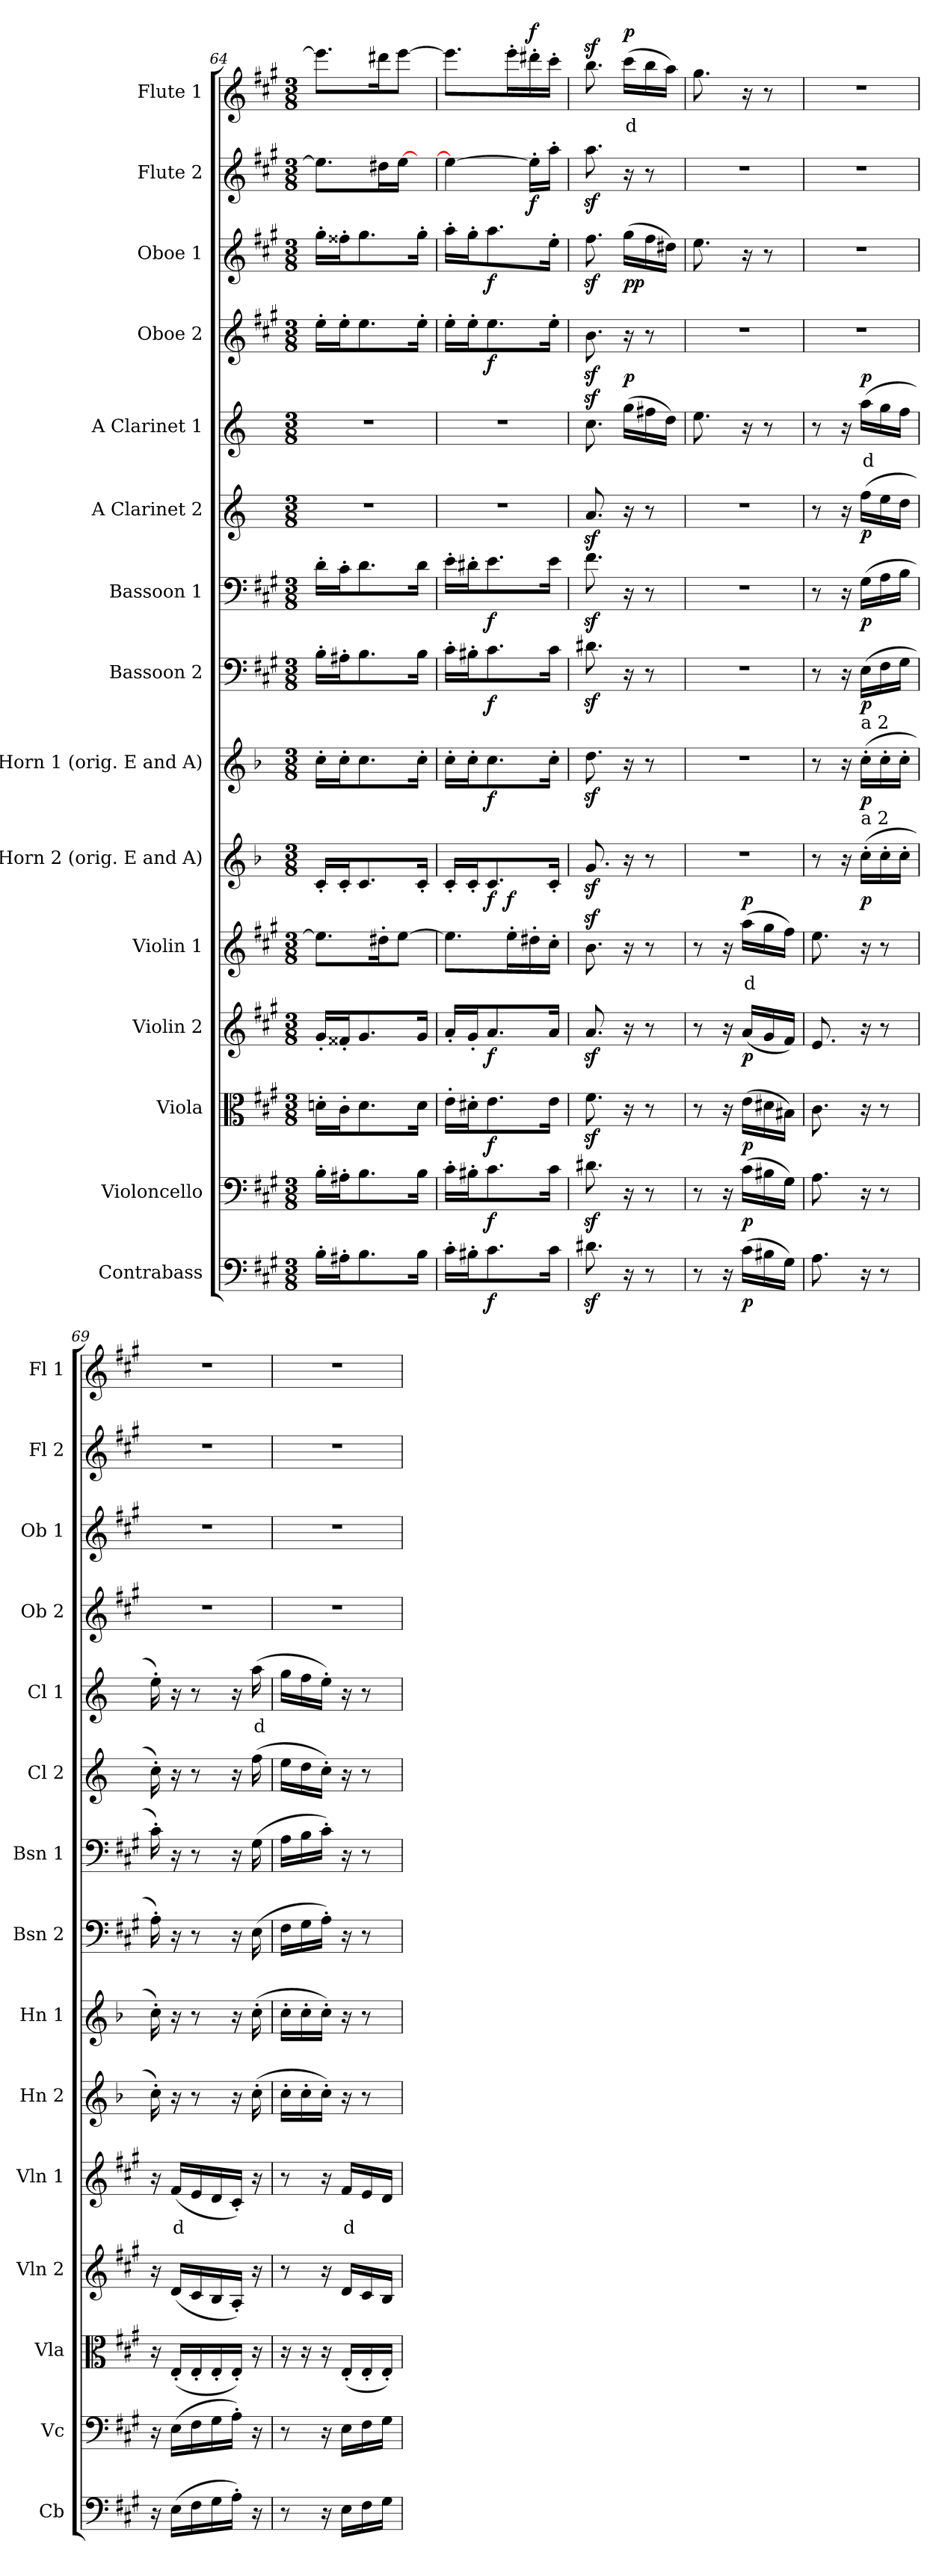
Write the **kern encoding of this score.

**kern	**dynam	**kern	**dynam	**kern	**dynam	**kern	**dynam	**kern	**text	**dynam	**kern	**dynam	**kern	**dynam	**kern	**dynam	**kern	**dynam	**kern	**dynam	**kern	**text	**dynam	**kern	**dynam	**kern	**dynam	**kern	**dynam	**kern	**text	**dynam
*part15	*part15	*part14	*part14	*part13	*part13	*part12	*part12	*part11	*part11	*part11	*part10	*part10	*part9	*part9	*part8	*part8	*part7	*part7	*part6	*part6	*part5	*part5	*part5	*part4	*part4	*part3	*part3	*part2	*part2	*part1	*part1	*part1
*staff15	*staff15	*staff14	*staff14	*staff13	*staff13	*staff12	*staff12	*staff11	*staff11	*staff11	*staff10	*staff10	*staff9	*staff9	*staff8	*staff8	*staff7	*staff7	*staff6	*staff6	*staff5	*staff5	*staff5	*staff4	*staff4	*staff3	*staff3	*staff2	*staff2	*staff1	*staff1	*staff1
*I"Contrabass	*	*I"Violoncello	*	*I"Viola	*	*I"Violin 2	*	*I"Violin 1	*	*	*I"E Horn 2 (orig. E and A)	*	*I"E Horn 1 (orig. E and A)	*	*I"Bassoon 2	*	*I"Bassoon 1	*	*I"A Clarinet 2	*	*I"A Clarinet 1	*	*	*I"Oboe 2	*	*I"Oboe 1	*	*I"Flute 2	*	*I"Flute 1	*	*
*I'Cb	*	*I'Vc	*	*I'Vla	*	*I'Vln 2	*	*I'Vln 1	*	*	*I'Hn 2	*	*I'Hn 1	*	*I'Bsn 2	*	*I'Bsn 1	*	*I'Cl 2	*	*I'Cl 1	*	*	*I'Ob 2	*	*I'Ob 1	*	*I'Fl 2	*	*I'Fl 1	*	*
*clefF4	*	*clefF4	*	*clefC3	*	*clefG2	*	*clefG2	*	*	*clefG2	*	*clefG2	*	*clefF4	*	*clefF4	*	*clefG2	*	*clefG2	*	*	*clefG2	*	*clefG2	*	*clefG2	*	*clefG2	*	*
*ITrd7c12	*	*	*	*	*	*	*	*	*	*	*ITrd5c8	*	*ITrd5c8	*	*	*	*	*	*ITrd2c3	*	*ITrd2c3	*	*	*	*	*	*	*	*	*	*	*
*k[f#c#g#]	*	*k[f#c#g#]	*	*k[f#c#g#]	*	*k[f#c#g#]	*	*k[f#c#g#]	*	*	*k[f#c#g#]	*	*k[f#c#g#]	*	*k[f#c#g#]	*	*k[f#c#g#]	*	*k[f#c#g#]	*	*k[f#c#g#]	*	*	*k[f#c#g#]	*	*k[f#c#g#]	*	*k[f#c#g#]	*	*k[f#c#g#]	*	*
*M3/8	*	*M3/8	*	*M3/8	*	*M3/8	*	*M3/8	*	*	*M3/8	*	*M3/8	*	*M3/8	*	*M3/8	*	*M3/8	*	*M3/8	*	*	*M3/8	*	*M3/8	*	*M3/8	*	*M3/8	*	*
=64	=64	=64	=64	=64	=64	=64	=64	=64	=64	=64	=64	=64	=64	=64	=64	=64	=64	=64	=64	=64	=64	=64	=64	=64	=64	=64	=64	=64	=64	=64	=64	=64
16BB'\LL	.	16B'\LL	.	16dn'\LL	.	16g#'/LL	.	8.ee\L]	.	.	16E'/LL	.	16e'\LL	.	16B'\LL	.	16d'\LL	.	4.r	.	4.r	.	.	16ee'\LL	.	16gg#'\LL	.	8.ee\L]	.	8.eee\L]	.	.
16AA#X'\J	.	16A#X'\J	.	16c#'\J	.	16f##X'/J	.	.	.	.	16E'/J	.	16e'\J	.	16A#X'\J	.	16c#'\J	.	.	.	.	.	.	16ee'\J	.	16ff##X'\J	.	.	.	.	.	.
8.BB\	.	8.B\	.	8.d\	.	8.g#/	.	.	.	.	8.E/	.	8.e\	.	8.B\	.	8.d\	.	.	.	.	.	.	8.ee\	.	8.gg#\	.	.	.	.	.	.
.	.	.	.	.	.	.	.	16dd#X'\K	.	.	.	.	.	.	.	.	.	.	.	.	.	.	.	.	.	.	.	16dd#X\L	.	16ddd#X\K	.	.
.	.	.	.	.	.	.	.	[8ee\J	.	.	.	.	.	.	.	.	.	.	.	.	.	.	.	.	.	.	.	[16ee\JJ	.	[8eee\J	.	.
16BB\Jk	.	16B\Jk	.	16d\Jk	.	16g#/Jk	.	.	.	.	16E'/Jk	.	16e'\Jk	.	16B\Jk	.	16d\Jk	.	.	.	.	.	.	16ee'\Jk	.	16gg#'\Jk	.	16ryy	.	.	.	.
=65	=65	=65	=65	=65	=65	=65	=65	=65	=65	=65	=65	=65	=65	=65	=65	=65	=65	=65	=65	=65	=65	=65	=65	=65	=65	=65	=65	=65	=65	=65	=65	=65
16C#'\LL	.	16c#'\LL	.	16e'\LL	.	16a'/LL	.	8.ee\L]	.	.	16E'/LL	.	16e'\LL	.	16c#'\LL	.	16e'\LL	.	4.r	.	4.r	.	.	16ee'\LL	.	16aa'\LL	.	4ee\_	.	8.eee\L]	.	.
16BB#X'\J	.	16B#X'\J	.	16d#X'\J	.	16g#'/J	.	.	.	.	16E'/J	.	16e'\J	.	16B#X'\J	.	16d#X'\J	.	.	.	.	.	.	16ee'\J	.	16gg#'\J	.	.	.	.	.	.
!	!LO:DY:b	!	!LO:DY:b	!	!LO:DY:b	!	!LO:DY:b	!	!	!	!	!LO:DY:b	!	!LO:DY:b	!	!LO:DY:b	!	!LO:DY:b	!	!	!	!	!	!	!LO:DY:b	!	!LO:DY:b	!	!	!	!	!
8.C#\	f	8.c#\	f	8.e\	f	8.a/	f	.	.	.	8.E/	f	8.e\	f	8.c#\	f	8.e\	f	.	.	.	.	.	8.ee\	f	8.aa\	f	.	.	.	.	.
!	!	!	!	!	!	!	!	!	!	!LO:DY:b	!	!	!	!	!	!	!	!	!	!	!	!	!	!	!	!	!	!	!	!	!	!
.	.	.	.	.	.	.	.	16ee'\L	.	f	.	.	.	.	.	.	.	.	.	.	.	.	.	.	.	.	.	.	.	16eee'\L	.	.
!	!	!	!	!	!	!	!	!	!	!	!	!	!	!	!	!	!	!	!	!	!	!	!	!	!	!	!	!	!LO:DY:b	!	!	!LO:DY:b
.	.	.	.	.	.	.	.	16dd#X'\	.	.	.	.	.	.	.	.	.	.	.	.	.	.	.	.	.	.	.	16ee'\LL]	f	16ddd#X'\	.	f
16C#\Jk	.	16c#\Jk	.	16e\Jk	.	16a/Jk	.	16cc#'\JJ	.	.	16E'/Jk	.	16e'\Jk	.	16c#\Jk	.	16e\Jk	.	.	.	.	.	.	16ee'\Jk	.	16ee'\Jk	.	16aa'\JJ	.	16ccc#'\JJ	.	.
=66	=66	=66	=66	=66	=66	=66	=66	=66	=66	=66	=66	=66	=66	=66	=66	=66	=66	=66	=66	=66	=66	=66	=66	=66	=66	=66	=66	=66	=66	=66	=66	=66
8.D#Xz<\	.	8.d#Xz<\	.	8.f#z<\	.	8.az</	.	8.bz<\	.	.	8.Bz</	.	8.f#z<\	.	8.d#Xz<\	.	8.f#z<\	.	8.f#z</	.	8.az<\	.	.	8.bz<\	.	8.ff#z<\	.	8.aaz<\	.	8.bbz<\	.	.
!	!	!	!	!	!	!	!	!	!	!	!	!	!	!	!	!	!	!	!	!	!	!	!LO:DY:b	!	!	!	!LO:DY:b	!	!	!	!LO:LY:b:color=#FF0000	!
!	!	!	!	!	!	!	!	!	!	!	!	!	!	!	!	!	!	!	!	!	!	!	!	!	!	!	!LO:DY:n=1:b	!	!	!	!	!LO:DY:b
16r	.	16r	.	16r	.	16r	.	16r	.	.	16r	.	16r	.	16r	.	16r	.	16r	.	(16ee\LL	.	p	16r	.	(16gg#\LL	p p	16r	.	(16ccc#\LL	d	p
8r	.	8r	.	8r	.	8r	.	8r	.	.	8r	.	8r	.	8r	.	8r	.	8r	.	16dd#X\	.	.	8r	.	16ff#\	.	8r	.	16bb\	.	.
.	.	.	.	.	.	.	.	.	.	.	.	.	.	.	.	.	.	.	.	.	16b\JJ)	.	.	.	.	16dd#X\JJ)	.	.	.	16aa\JJ)	.	.
!!LO:PB:g=z
=67	=67	=67	=67	=67	=67	=67	=67	=67	=67	=67	=67	=67	=67	=67	=67	=67	=67	=67	=67	=67	=67	=67	=67	=67	=67	=67	=67	=67	=67	=67	=67	=67
8r	.	8r	.	8r	.	8r	.	8r	.	.	4.r	.	4.r	.	4.r	.	4.r	.	4.r	.	8.cc#\	.	.	4.r	.	8.ee\	.	4.r	.	8.gg#\	.	.
16r	.	16r	.	16r	.	16r	.	16r	.	.	.	.	.	.	.	.	.	.	.	.	.	.	.	.	.	.	.	.	.	.	.	.
!	!LO:DY:b	!	!LO:DY:b	!	!LO:DY:b	!	!LO:DY:b	!	!LO:LY:b:color=#FF0000	!LO:DY:b	!	!	!	!	!	!	!	!	!	!	!	!	!	!	!	!	!	!	!	!	!	!
(16C#\LL	p	(16c#\LL	p	(16e\LL	p	(16a/LL	p	(16aa\LL	d	p	.	.	.	.	.	.	.	.	.	.	16r	.	.	.	.	16r	.	.	.	16r	.	.
16BB#X\	.	16B#X\	.	16d#X\	.	16g#/	.	16gg#\	.	.	.	.	.	.	.	.	.	.	.	.	8r	.	.	.	.	8r	.	.	.	8r	.	.
16GG#\JJ)	.	16G#\JJ)	.	16B#X\JJ)	.	16f#/JJ)	.	16ff#\JJ)	.	.	.	.	.	.	.	.	.	.	.	.	.	.	.	.	.	.	.	.	.	.	.	.
=68	=68	=68	=68	=68	=68	=68	=68	=68	=68	=68	=68	=68	=68	=68	=68	=68	=68	=68	=68	=68	=68	=68	=68	=68	=68	=68	=68	=68	=68	=68	=68	=68
8.AA\	.	8.A\	.	8.c#\	.	8.e/	.	8.ee\	.	.	8r	.	8r	.	8r	.	8r	.	8r	.	8r	.	.	4.r	.	4.r	.	4.r	.	4.r	.	.
.	.	.	.	.	.	.	.	.	.	.	16r	.	16r	.	16r	.	16r	.	16r	.	16r	.	.	.	.	.	.	.	.	.	.	.
!	!	!	!	!	!	!	!	!	!	!	!	!	!LO:TX:a:t=a 2	!	!	!	!	!	!	!	!	!	!	!	!	!	!	!	!	!	!	!
!	!	!	!	!	!	!	!	!	!	!	!LO:TX:a:t=a 2	!	!	!	!	!	!	!	!	!	!	!	!	!	!	!	!	!	!	!	!	!
!	!	!	!	!	!	!	!	!	!	!	!	!LO:DY:b	!	!LO:DY:b	!	!LO:DY:b	!	!LO:DY:b	!	!LO:DY:b	!	!LO:LY:b:color=#FF0000	!LO:DY:b	!	!	!	!	!	!	!	!	!
16r	.	16r	.	16r	.	16r	.	16r	.	.	(16e'\LL	p	(16e'\LL	p	(16E\LL	p	(16G#\LL	p	(16dd\LL	p	(16ff#\LL	d	p	.	.	.	.	.	.	.	.	.
8r	.	8r	.	8r	.	8r	.	8r	.	.	16e'\	.	16e'\	.	16F#\	.	16A\	.	16cc#\	.	16ee\	.	.	.	.	.	.	.	.	.	.	.
.	.	.	.	.	.	.	.	.	.	.	16e'\JJ	.	16e'\JJ	.	16G#\JJ	.	16B\JJ	.	16b\JJ	.	16dd\JJ	.	.	.	.	.	.	.	.	.	.	.
=69	=69	=69	=69	=69	=69	=69	=69	=69	=69	=69	=69	=69	=69	=69	=69	=69	=69	=69	=69	=69	=69	=69	=69	=69	=69	=69	=69	=69	=69	=69	=69	=69
16r	.	16r	.	16r	.	16r	.	16r	.	.	16e'\)	.	16e'\)	.	16A'\)	.	16c#'\)	.	16a'\)	.	16cc#'\)	.	.	4.r	.	4.r	.	4.r	.	4.r	.	.
!	!	!	!	!	!	!	!	!	!LO:LY:b:color=#FF0000	!	!	!	!	!	!	!	!	!	!	!	!	!	!	!	!	!	!	!	!	!	!	!
(16EE\LL	.	(16E\LL	.	(16E'/LL	.	(16d/LL	.	(16f#/LL	d	.	16r	.	16r	.	16r	.	16r	.	16r	.	16r	.	.	.	.	.	.	.	.	.	.	.
16FF#\	.	16F#\	.	16E'/	.	16c#/	.	16e/	.	.	8r	.	8r	.	8r	.	8r	.	8r	.	8r	.	.	.	.	.	.	.	.	.	.	.
16GG#\	.	16G#\	.	16E'/	.	16B/	.	16d/	.	.	.	.	.	.	.	.	.	.	.	.	.	.	.	.	.	.	.	.	.	.	.	.
16AA'\JJ)	.	16A'\JJ)	.	16E'/JJ)	.	16A'/JJ)	.	16c#'/JJ)	.	.	16r	.	16r	.	16r	.	16r	.	16r	.	16r	.	.	.	.	.	.	.	.	.	.	.
!	!	!	!	!	!	!	!	!	!	!	!	!	!	!	!	!	!	!	!	!	!	!LO:LY:b:color=#FF0000	!	!	!	!	!	!	!	!	!	!
16r	.	16r	.	16r	.	16r	.	16r	.	.	(16e'\	.	(16e'\	.	(16E\	.	(16G#\	.	(16dd\	.	(16ff#\	d	.	.	.	.	.	.	.	.	.	.
=70	=70	=70	=70	=70	=70	=70	=70	=70	=70	=70	=70	=70	=70	=70	=70	=70	=70	=70	=70	=70	=70	=70	=70	=70	=70	=70	=70	=70	=70	=70	=70	=70
8r	.	8r	.	16r	.	8r	.	8r	.	.	16e'\LL	.	16e'\LL	.	16F#\LL	.	16A\LL	.	16cc#\LL	.	16ee\LL	.	.	4.r	.	4.r	.	4.r	.	4.r	.	.
.	.	.	.	16r	.	.	.	.	.	.	16e'\	.	16e'\	.	16G#\	.	16B\	.	16b\	.	16dd\	.	.	.	.	.	.	.	.	.	.	.
16r	.	16r	.	16r	.	16r	.	16r	.	.	16e'\JJ)	.	16e'\JJ)	.	16A'\JJ)	.	16c#'\JJ)	.	16a'\JJ)	.	16cc#'\JJ)	.	.	.	.	.	.	.	.	.	.	.
!	!	!	!	!	!	!	!	!	!LO:LY:b:color=#FF0000	!	!	!	!	!	!	!	!	!	!	!	!	!	!	!	!	!	!	!	!	!	!	!
16EE\LL	.	16E\LL	.	(16E'/LL	.	16d/LL	.	16f#/LL	d	.	16r	.	16r	.	16r	.	16r	.	16r	.	16r	.	.	.	.	.	.	.	.	.	.	.
16FF#\	.	16F#\	.	16E'/	.	16c#/	.	16e/	.	.	8r	.	8r	.	8r	.	8r	.	8r	.	8r	.	.	.	.	.	.	.	.	.	.	.
16GG#\JJ	.	16G#\JJ	.	16E'/JJ)	.	16B/JJ	.	16d/JJ	.	.	.	.	.	.	.	.	.	.	.	.	.	.	.	.	.	.	.	.	.	.	.	.
=	=	=	=	=	=	=	=	=	=	=	=	=	=	=	=	=	=	=	=	=	=	=	=	=	=	=	=	=	=	=	=	=
*-	*-	*-	*-	*-	*-	*-	*-	*-	*-	*-	*-	*-	*-	*-	*-	*-	*-	*-	*-	*-	*-	*-	*-	*-	*-	*-	*-	*-	*-	*-	*-	*-
